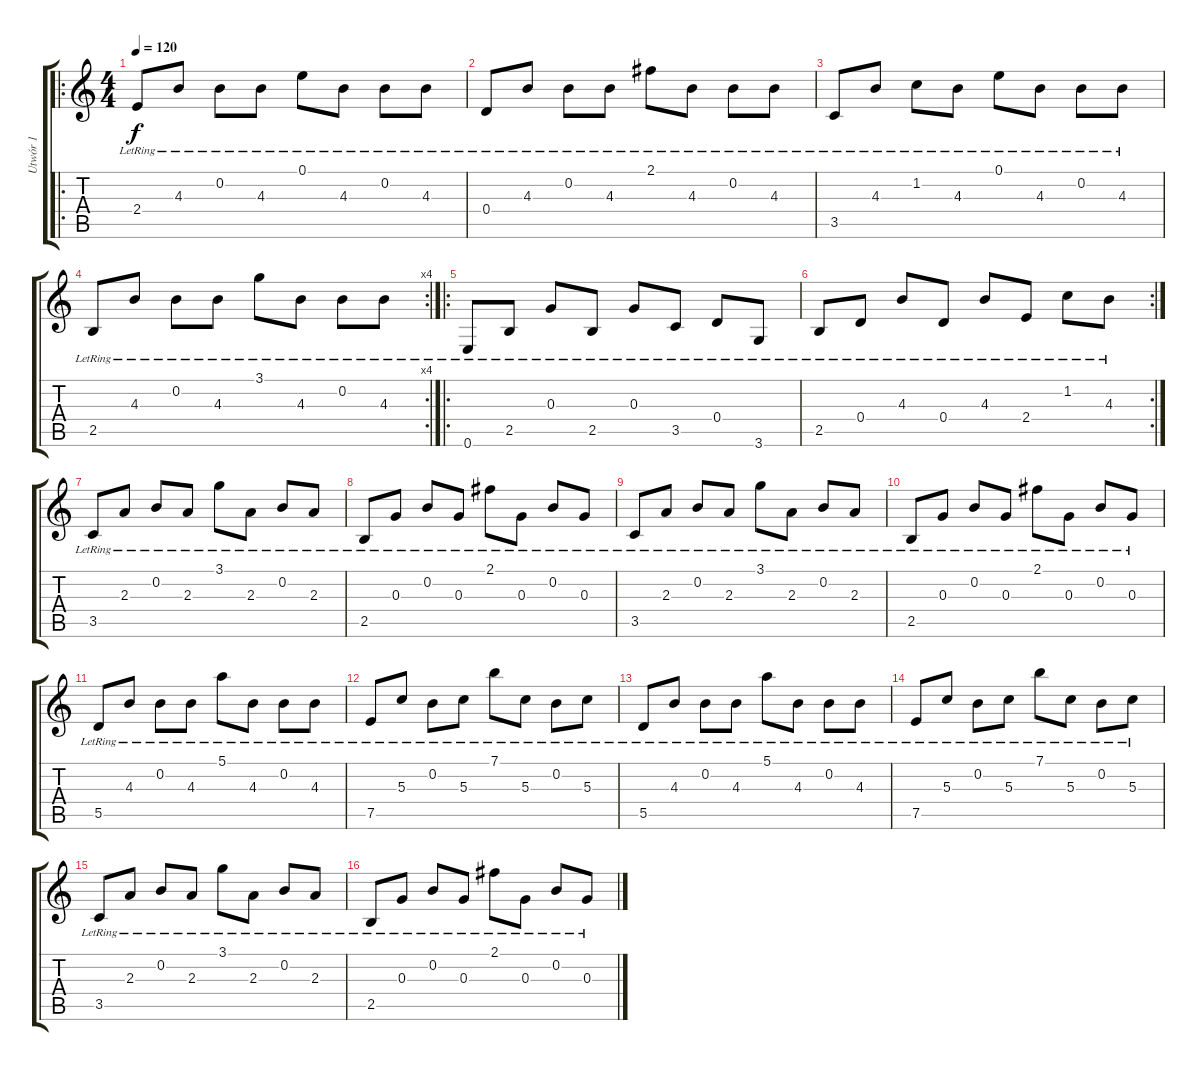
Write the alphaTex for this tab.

\track ("Utwór 1" "Utwór 1") {instrument electricguitarclean}
\staff {score tabs}
\tuning (E4 B3 G3 D3 A2 E2) {hide}
\ro
\ts (4 4)
\tempo 120
\clef g2
\ks c
2.4{lr}.8{dy f instrument electricguitarclean} 4.3{lr}.8 0.2{lr}.8 4.3{lr}.8 0.1{lr}.8 4.3{lr}.8 0.2{lr}.8 4.3{lr}.8 |
0.4{lr}.8 4.3{lr}.8 0.2{lr}.8 4.3{lr}.8 2.1{lr}.8 4.3{lr}.8 0.2{lr}.8 4.3{lr}.8 |
3.5{lr}.8 4.3{lr}.8 1.2{lr}.8 4.3{lr}.8 0.1{lr}.8 4.3{lr}.8 0.2{lr}.8 4.3{lr}.8 |
\rc 4
2.5{lr}.8 4.3{lr}.8 0.2{lr}.8 4.3{lr}.8 3.1{lr}.8 4.3{lr}.8 0.2{lr}.8 4.3{lr}.8 |
\ro
0.6{lr}.8 2.5{lr}.8 0.3{lr}.8 2.5{lr}.8 0.3{lr}.8 3.5{lr}.8 0.4{lr}.8 3.6{lr}.8 |
\rc 2
2.5{lr}.8 0.4{lr}.8 4.3{lr}.8 0.4{lr}.8 4.3{lr}.8 2.4{lr}.8 1.2{lr}.8 4.3{lr}.8 |
3.5{lr}.8 2.3{lr}.8 0.2{lr}.8 2.3{lr}.8 3.1{lr}.8 2.3{lr}.8 0.2{lr}.8 2.3{lr}.8 |
2.5{lr}.8 0.3{lr}.8 0.2{lr}.8 0.3{lr}.8 2.1{lr}.8 0.3{lr}.8 0.2{lr}.8 0.3{lr}.8 |
3.5{lr}.8 2.3{lr}.8 0.2{lr}.8 2.3{lr}.8 3.1{lr}.8 2.3{lr}.8 0.2{lr}.8 2.3{lr}.8 |
2.5{lr}.8 0.3{lr}.8 0.2{lr}.8 0.3{lr}.8 2.1{lr}.8 0.3{lr}.8 0.2{lr}.8 0.3{lr}.8 |
5.5{lr}.8 4.3{lr}.8 0.2{lr}.8 4.3{lr}.8 5.1{lr}.8 4.3{lr}.8 0.2{lr}.8 4.3{lr}.8 |
7.5{lr}.8 5.3{lr}.8 0.2{lr}.8 5.3{lr}.8 7.1{lr}.8 5.3{lr}.8 0.2{lr}.8 5.3{lr}.8 |
5.5{lr}.8 4.3{lr}.8 0.2{lr}.8 4.3{lr}.8 5.1{lr}.8 4.3{lr}.8 0.2{lr}.8 4.3{lr}.8 |
7.5{lr}.8 5.3{lr}.8 0.2{lr}.8 5.3{lr}.8 7.1{lr}.8 5.3{lr}.8 0.2{lr}.8 5.3{lr}.8 |
3.5{lr}.8 2.3{lr}.8 0.2{lr}.8 2.3{lr}.8 3.1{lr}.8 2.3{lr}.8 0.2{lr}.8 2.3{lr}.8 |
2.5{lr}.8 0.3{lr}.8 0.2{lr}.8 0.3{lr}.8 2.1{lr}.8 0.3{lr}.8 0.2{lr}.8 0.3{lr}.8
